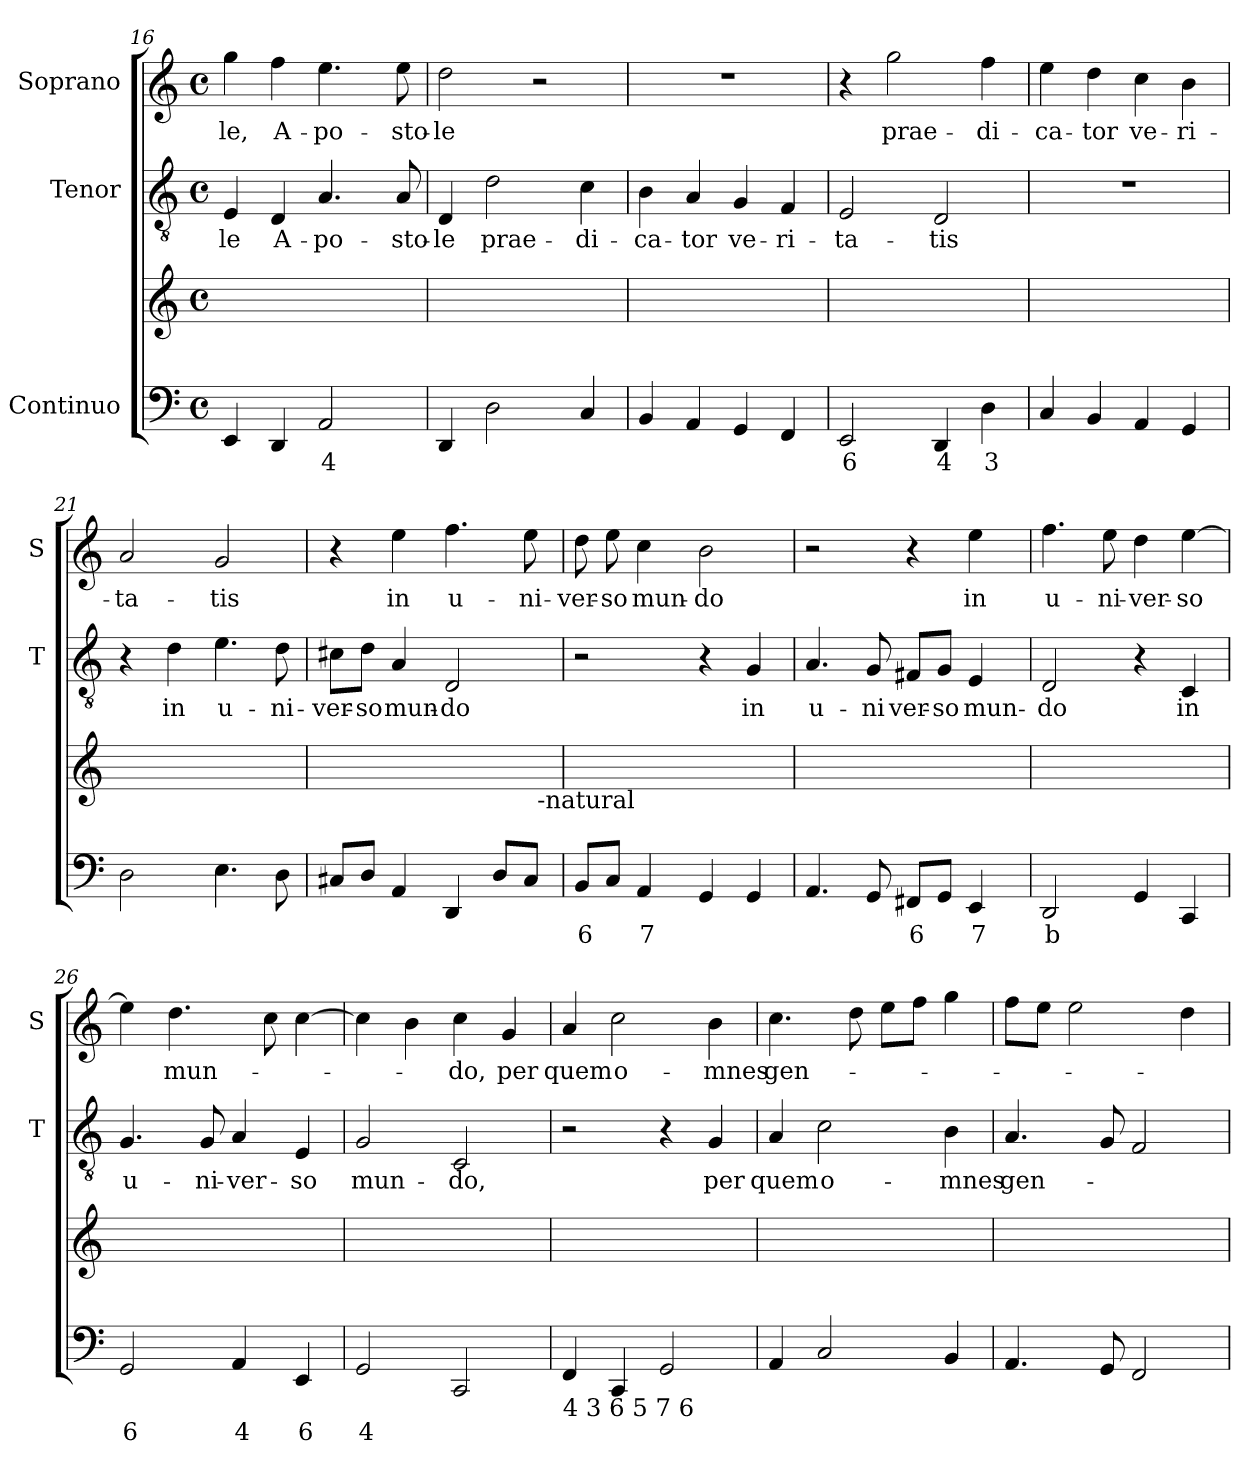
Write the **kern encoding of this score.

**kern	**text	**kern	**kern	**text	**kern	**text
*part3	*part3	*part3	*part2	*part2	*part1	*part1
*staff4	*staff4	*staff3	*staff2	*staff2	*staff1	*staff1
*I"Continuo	*	*	*I"Tenor	*	*I"Soprano	*
*	*	*	*I'T	*	*I'S	*
*clefF4	*	*clefG2	*clefGv2	*	*clefG2	*
*k[]	*	*k[]	*k[]	*	*k[]	*
*C:	*	*C:	*C:	*	*C:	*
*M4/4	*	*M4/4	*M4/4	*	*M4/4	*
*met(c)	*	*met(c)	*met(c)	*	*met(c)	*
=16	=16	=16	=16	=16	=16	=16
*^	*	*	*	*	*	*
!	!	!	!	!	!LO:LY:b	!	!LO:LY:b
4EE/	2ryy	.	1ryy	4E/	-le	4gg\	-le,
!	!	!	!	!	!LO:LY:b	!	!LO:LY:b
4DD/	.	.	.	4D/	A-	4ff\	A-
!	!	!LO:LY:b	!	!	!LO:LY:b	!	!LO:LY:b
2AA/	4AA\yy	4	.	4.A/	-po-	4.ee\	-po-
!	!	!LO:LY:b	!	!	!	!	!
.	4AA/yy	3	.	.	.	.	.
!	!	!	!	!	!LO:LY:b	!	!LO:LY:b
.	.	.	.	8A/	-sto-	8ee\	-sto-
*v	*v	*	*	*	*	*	*
!!LO:LB:g=z
=17	=17	=17	=17	=17	=17	=17
!	!	!	!	!LO:LY:b	!	!LO:LY:b
4DD/	.	1ryy	4D/	-le	2dd\	-le
!	!	!	!	!LO:LY:b	!	!
2D\	.	.	2d\	prae-	.	.
.	.	.	.	.	2r	.
!	!	!	!	!LO:LY:b	!	!
4C/	.	.	4c\	-di-	.	.
=18	=18	=18	=18	=18	=18	=18
!	!	!	!	!LO:LY:b	!	!
4BB/	.	1ryy	4B\	-ca-	1r	.
!	!	!	!	!LO:LY:b	!	!
4AA/	.	.	4A/	-tor	.	.
!	!	!	!	!LO:LY:b	!	!
4GG/	.	.	4G/	ve-	.	.
!	!	!	!	!LO:LY:b	!	!
4FF/	.	.	4F/	-ri-	.	.
=19	=19	=19	=19	=19	=19	=19
!	!LO:LY:b	!	!	!LO:LY:b	!	!
2EE/	6	1ryy	2E/	-ta-	4r	.
!	!	!	!	!	!	!LO:LY:b
.	.	.	.	.	2gg\	prae-
!	!LO:LY:b	!	!	!LO:LY:b	!	!
4DD/	4	.	2D/	-tis	.	.
!	!LO:LY:b	!	!	!	!	!LO:LY:b
4D\	3	.	.	.	4ff\	-di-
=20	=20	=20	=20	=20	=20	=20
!	!	!	!	!	!	!LO:LY:b
4C/	.	1ryy	1r	.	4ee\	-ca-
!	!	!	!	!	!	!LO:LY:b
4BB/	.	.	.	.	4dd\	-tor
!	!	!	!	!	!	!LO:LY:b
4AA/	.	.	.	.	4cc\	ve-
!	!	!	!	!	!	!LO:LY:b
4GG/	.	.	.	.	4b\	-ri-
=21	=21	=21	=21	=21	=21	=21
!	!	!	!	!	!	!LO:LY:b
2D\	.	1ryy	4r	.	2a/	-ta-
!	!	!	!	!LO:LY:b	!	!
.	.	.	4d\	in	.	.
!	!	!	!	!LO:LY:b	!	!LO:LY:b
4.E\	.	.	4.e\	u-	2g/	-tis
!	!	!	!	!LO:LY:b	!	!
8D\	.	.	8d\	-ni-	.	.
=22	=22	=22	=22	=22	=22	=22
!	!	!	!	!LO:LY:b	!	!
*	*	*^	*	*	*	*
8C#X/L	.	1ryy	2ryy	8c#X\L	-ver-	4r	.
!	!	!	!	!	!LO:LY:b	!	!
8D/J	.	.	.	8d\J	-so	.	.
!	!	!	!	!	!LO:LY:b	!	!LO:LY:b
4AA/	.	.	.	4A/	mun-	4ee\	in
!	!	!	!	!	!LO:LY:b	!	!LO:LY:b
4DD/	.	.	4ryy	2D/	-do	4.ff\	u-
8D/L	.	.	8ryy	.	.	.	.
!	!	!	!	!	!	!	!LO:LY:b
8C#/J	.	.	32ryy	.	.	8ee\	-ni-
!	!	!	!LO:TX:b:t=-natural	!	!	!	!
.	.	.	16.ryy	.	.	.	.
!!LO:LB:g=z
=23	=23	=23	=23	=23	=23	=23	=23
!	!LO:LY:b	!	!	!	!	!	!LO:LY:b
*^	*	*v	*v	*	*	*	*
8BB/L	4ryy	6	1ryy	2r	.	8dd\	-ver-
!	!	!	!	!	!	!	!LO:LY:b
8C/J	.	.	.	.	.	8ee\	-so
!	!	!LO:LY:b	!	!	!	!	!LO:LY:b
4AA/	8AA/Lyy	7	.	.	.	4cc\	mun-
!	!	!LO:LY:b	!	!	!	!	!
.	8AA/Jyy	6	.	.	.	.	.
!	!	!	!	!	!	!	!LO:LY:b
4GG/	2ryy	.	.	4r	.	2b\	-do
!	!	!	!	!	!LO:LY:b	!	!
4GG/	.	.	.	4G/	in	.	.
=24	=24	=24	=24	=24	=24	=24	=24
!	!	!	!	!	!LO:LY:b	!	!
4.AA/	2.ryy	.	1ryy	4.A/	u-	2r	.
!	!	!	!	!	!LO:LY:b	!	!
8GG/	.	.	.	8G/	-ni	.	.
!	!	!LO:LY:b	!	!	!LO:LY:b	!	!
8FF#X/L	.	6	.	8F#X/L	ver-	4r	.
!	!	!	!	!	!LO:LY:b	!	!
8GG/J	.	.	.	8G/J	-so	.	.
!	!	!LO:LY:b	!	!	!LO:LY:b	!	!LO:LY:b
4EE/	8EE/Lyy	7	.	4E/	mun-	4ee\	in
!	!	!LO:LY:b	!	!	!	!	!
.	8EE/Jyy	6	.	.	.	.	.
=25	=25	=25	=25	=25	=25	=25	=25
!	!	!LO:LY:b	!	!	!LO:LY:b	!	!LO:LY:b
*v	*v	*	*	*	*	*	*
2DD/	b	1ryy	2D/	-do	4.ff\	u-
!	!	!	!	!	!	!LO:LY:b
.	.	.	.	.	8ee\	-ni-
!	!	!	!	!	!	!LO:LY:b
4GG/	.	.	4r	.	4dd\	-ver-
!	!	!	!	!LO:LY:b	!	!LO:LY:b
4CC/	.	.	4C/	in	[4ee\	-so
=26	=26	=26	=26	=26	=26	=26
*^	*	*	*	*	*	*
!	!	!LO:LY:b	!	!	!LO:LY:b	!	!
2GG/	4GG\yy	6	1ryy	4.G/	u-	4ee\]	.
!	!	!LO:LY:b	!	!	!	!	!LO:LY:b
.	4GG/yy	5	.	.	.	4.dd\	mun-
!	!	!	!	!	!LO:LY:b	!	!
.	.	.	.	8G/	-ni-	.	.
!	!	!LO:LY:b	!	!	!LO:LY:b	!	!
4AA/	8AA/Lyy	4	.	4A/	-ver-	.	.
!	!	!LO:LY:b	!	!	!	!	!
.	8AA/Jyy	3	.	.	.	8cc\	.
!	!	!LO:LY:b	!	!	!LO:LY:b	!	!
4EE/	4EE/yy	6	.	4E/	-so	[4cc\	.
=27	=27	=27	=27	=27	=27	=27	=27
!	!	!LO:LY:b	!	!	!LO:LY:b	!	!
2GG/	4GG\yy	4	1ryy	2G/	mun-	4cc\]	.
!	!	!LO:LY:b	!	!	!	!	!
.	4GG/yy	3	.	.	.	4b\	.
!	!	!	!	!	!LO:LY:b	!	!LO:LY:b
2CC/	2ryy	.	.	2C/	-do,	4cc\	-do,
!	!	!	!	!	!	!	!LO:LY:b
.	.	.	.	.	.	4g/	per
*v	*v	*	*	*	*	*	*
!!LO:PB:g=z
=28	=28	=28	=28	=28	=28	=28
!LO:TX:b:t=4 3           6 5   7 6	!	!	!	!	!	!
!	!	!	!	!	!	!LO:LY:b
4FF/	.	1ryy	2r	.	4a/	quem
!	!	!	!	!	!	!LO:LY:b
4CC/	.	.	.	.	2cc\	o-
2GG/	.	.	4r	.	.	.
!	!	!	!	!LO:LY:b	!	!LO:LY:b
.	.	.	4G/	per	4b\	-mnes
=29	=29	=29	=29	=29	=29	=29
!	!	!	!	!LO:LY:b	!	!LO:LY:b
4AA/	.	1ryy	4A/	quem	4.cc\	gen-
!	!	!	!	!LO:LY:b	!	!
2C/	.	.	2c\	o-	.	.
.	.	.	.	.	8dd\	.
.	.	.	.	.	8ee\L	.
.	.	.	.	.	8ff\J	.
!	!	!	!	!LO:LY:b	!	!
4BB/	.	.	4B\	-mnes	4gg\	.
=30	=30	=30	=30	=30	=30	=30
!	!	!	!	!LO:LY:b	!	!
4.AA/	.	1ryy	4.A/	gen-	8ff\L	.
.	.	.	.	.	8ee\J	.
.	.	.	.	.	2ee\	.
8GG/	.	.	8G/	.	.	.
2FF/	.	.	2F/	.	.	.
.	.	.	.	.	4dd\	.
=	=	=	=	=	=	=
*-	*-	*-	*-	*-	*-	*-
